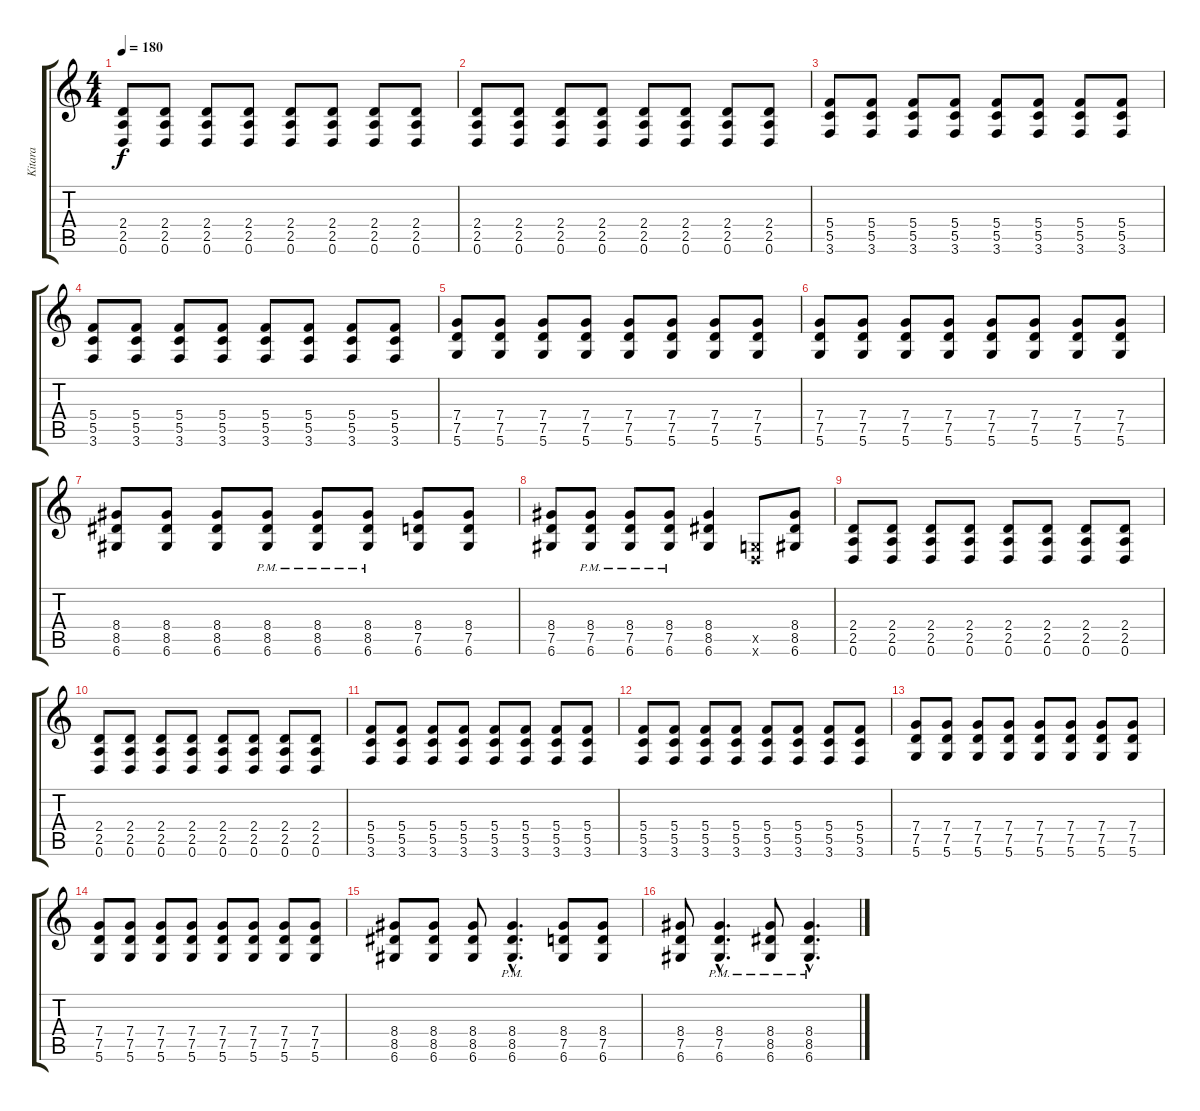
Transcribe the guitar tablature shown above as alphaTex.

\track ("Kitara" "Kitara") {instrument distortionguitar}
\staff {score tabs}
\tuning (D4 A3 F3 C3 G2 D2) {hide}
\ts (4 4)
\tempo 180
\clef g2
\ks c
(2.4 2.5 0.6).8{dy f} (2.4 2.5 0.6).8 (2.4 2.5 0.6).8 (2.4 2.5 0.6).8 (2.4 2.5 0.6).8 (2.4 2.5 0.6).8 (2.4 2.5 0.6).8 (2.4 2.5 0.6).8 |
(2.4 2.5 0.6).8 (2.4 2.5 0.6).8 (2.4 2.5 0.6).8 (2.4 2.5 0.6).8 (2.4 2.5 0.6).8 (2.4 2.5 0.6).8 (2.4 2.5 0.6).8 (2.4 2.5 0.6).8 |
(5.4 5.5 3.6).8 (5.4 5.5 3.6).8 (5.4 5.5 3.6).8 (5.4 5.5 3.6).8 (5.4 5.5 3.6).8 (5.4 5.5 3.6).8 (5.4 5.5 3.6).8 (5.4 5.5 3.6).8 |
(5.4 5.5 3.6).8 (5.4 5.5 3.6).8 (5.4 5.5 3.6).8 (5.4 5.5 3.6).8 (5.4 5.5 3.6).8 (5.4 5.5 3.6).8 (5.4 5.5 3.6).8 (5.4 5.5 3.6).8 |
(7.4 7.5 5.6).8 (7.4 7.5 5.6).8 (7.4 7.5 5.6).8 (7.4 7.5 5.6).8 (7.4 7.5 5.6).8 (7.4 7.5 5.6).8 (7.4 7.5 5.6).8 (7.4 7.5 5.6).8 |
(7.4 7.5 5.6).8 (7.4 7.5 5.6).8 (7.4 7.5 5.6).8 (7.4 7.5 5.6).8 (7.4 7.5 5.6).8 (7.4 7.5 5.6).8 (7.4 7.5 5.6).8 (7.4 7.5 5.6).8 |
(8.4 8.5 6.6).8 (8.4 8.5 6.6).8 (8.4 8.5 6.6).8 (8.4 8.5 6.6{pm}).8 (8.4 8.5 6.6{pm}).8 (8.4 8.5 6.6{pm}).8 (8.4 7.5 6.6).8 (8.4 7.5 6.6).8 |
(8.4 7.5 6.6).8 (8.4 7.5 6.6{pm}).8 (8.4 7.5 6.6{pm}).8 (8.4 7.5 6.6{pm}).8 (8.4 8.5 6.6).4 (0.5{x} 0.6{x}).8 (8.4 8.5 6.6).8 |
(2.4 2.5 0.6).8 (2.4 2.5 0.6).8 (2.4 2.5 0.6).8 (2.4 2.5 0.6).8 (2.4 2.5 0.6).8 (2.4 2.5 0.6).8 (2.4 2.5 0.6).8 (2.4 2.5 0.6).8 |
(2.4 2.5 0.6).8 (2.4 2.5 0.6).8 (2.4 2.5 0.6).8 (2.4 2.5 0.6).8 (2.4 2.5 0.6).8 (2.4 2.5 0.6).8 (2.4 2.5 0.6).8 (2.4 2.5 0.6).8 |
(5.4 5.5 3.6).8 (5.4 5.5 3.6).8 (5.4 5.5 3.6).8 (5.4 5.5 3.6).8 (5.4 5.5 3.6).8 (5.4 5.5 3.6).8 (5.4 5.5 3.6).8 (5.4 5.5 3.6).8 |
(5.4 5.5 3.6).8 (5.4 5.5 3.6).8 (5.4 5.5 3.6).8 (5.4 5.5 3.6).8 (5.4 5.5 3.6).8 (5.4 5.5 3.6).8 (5.4 5.5 3.6).8 (5.4 5.5 3.6).8 |
(7.4 7.5 5.6).8 (7.4 7.5 5.6).8 (7.4 7.5 5.6).8 (7.4 7.5 5.6).8 (7.4 7.5 5.6).8 (7.4 7.5 5.6).8 (7.4 7.5 5.6).8 (7.4 7.5 5.6).8 |
(7.4 7.5 5.6).8 (7.4 7.5 5.6).8 (7.4 7.5 5.6).8 (7.4 7.5 5.6).8 (7.4 7.5 5.6).8 (7.4 7.5 5.6).8 (7.4 7.5 5.6).8 (7.4 7.5 5.6).8 |
(8.4 8.5 6.6).8 (8.4 8.5 6.6).8 (8.4 8.5 6.6).8 (8.4{hac} 8.5{hac} 6.6{hac pm}).4{d} (8.4 7.5 6.6).8 (8.4 7.5 6.6).8 |
(8.4 7.5 6.6).8 (8.4{hac} 7.5{hac} 6.6{hac pm}).4{d} (8.4 8.5 6.6{pm}).8 (8.4{hac} 8.5{hac} 6.6{hac pm}).4{d}
